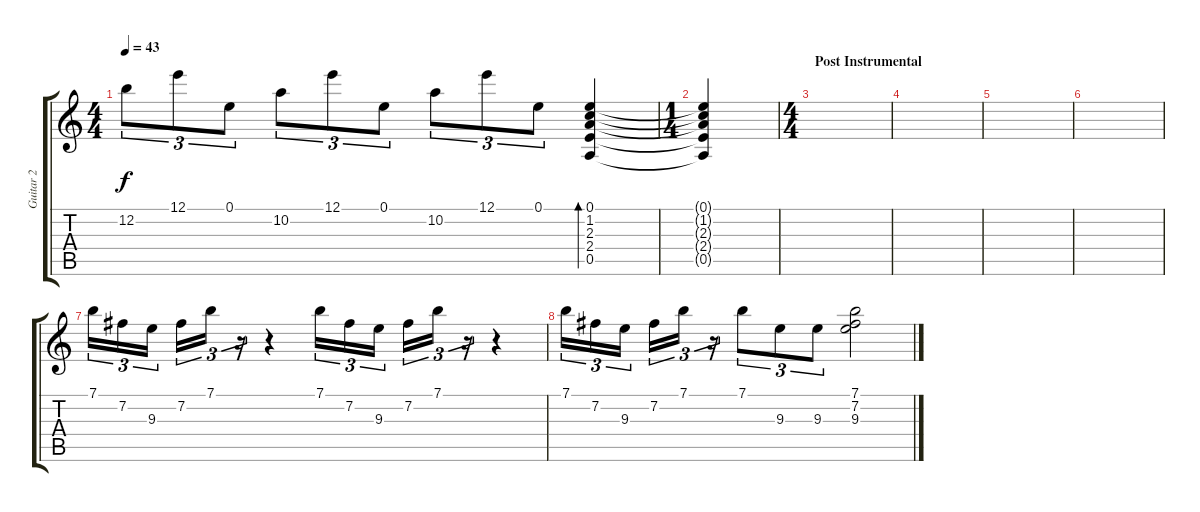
\track ("Guitar 2" "Guitar 2") {instrument acousticguitarnylon}
\staff {score tabs}
\tuning (E4 B3 G3 D3 A2 E2) {hide}
\ts (4 4)
\tempo 43
\clef g2
\ks c
12.2.8{tu (3 2) dy f balance 16} 12.1.8{tu (3 2) balance 0} 0.1.8{tu (3 2) balance 8} 10.2.8{tu (3 2) balance 16} 12.1.8{tu (3 2) balance 0} 0.1.8{tu (3 2) balance 8} 10.2.8{tu (3 2) balance 16} 12.1.8{tu (3 2) balance 0} 0.1.8{tu (3 2) balance 8} (0.1 1.2 2.3 2.4 0.5).4{bd 120} |
\ts (1 4)
(0.1{t} 1.2{t} 2.3{t} 2.4{t} 0.5{t}).4 |
\ts (4 4)
\section ("" "Post Instrumental")
|
|
|
|
7.1.16{tu (3 2)} 7.2.16{tu (3 2)} 9.3.16{tu (3 2)} 7.2.16{tu (3 2)} 7.1.16{tu (3 2)} r.16{tu (3 2)} r.4 7.1.16{tu (3 2)} 7.2.16{tu (3 2)} 9.3.16{tu (3 2)} 7.2.16{tu (3 2)} 7.1.16{tu (3 2)} r.16{tu (3 2)} r.4 |
7.1.16{tu (3 2)} 7.2.16{tu (3 2)} 9.3.16{tu (3 2)} 7.2.16{tu (3 2)} 7.1.16{tu (3 2)} r.16{tu (3 2)} 7.1.8{tu (3 2)} 9.3.8{tu (3 2)} 9.3.8{tu (3 2)} (7.1 7.2 9.3).2
